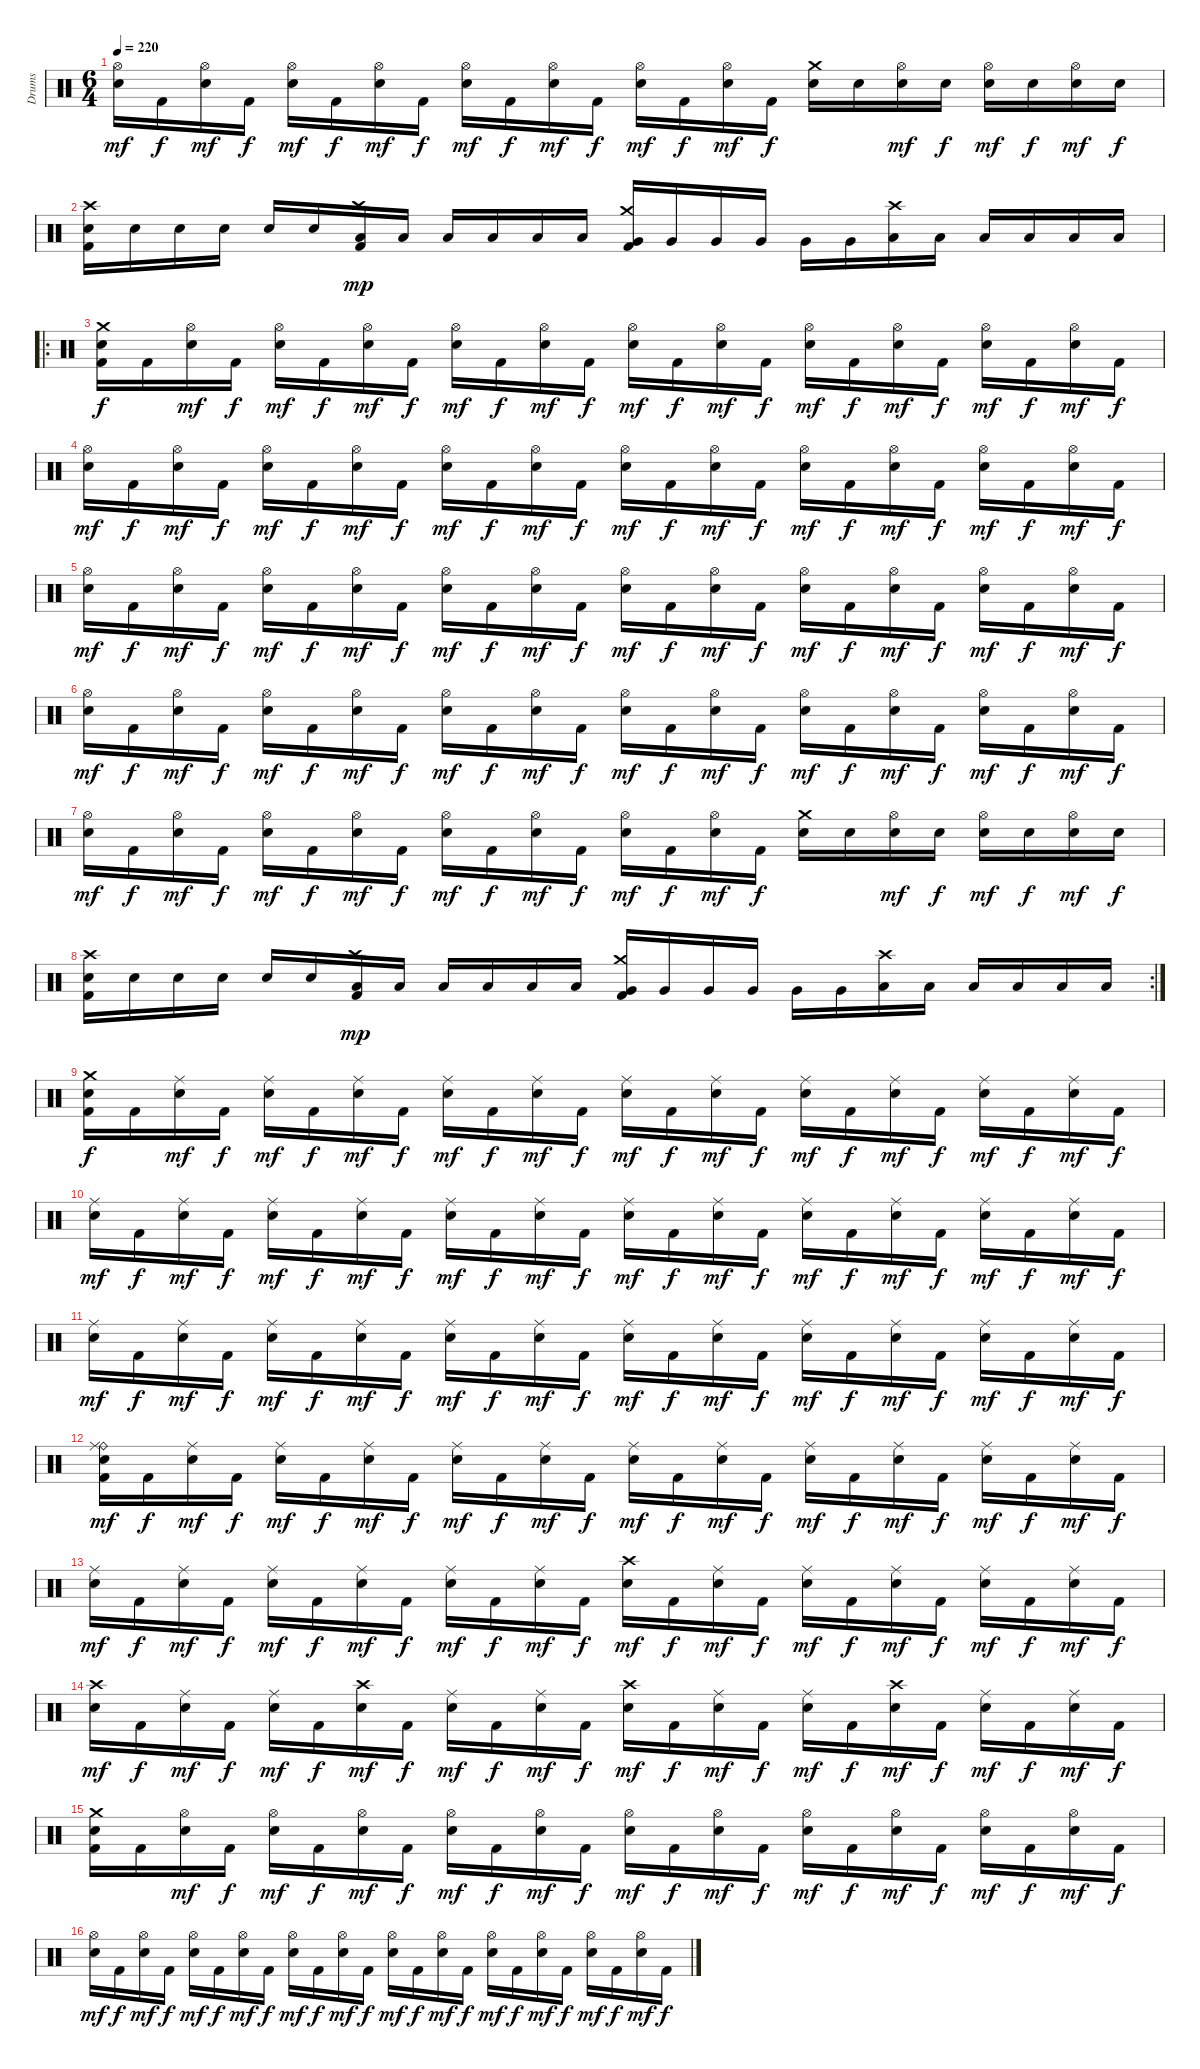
\track ("Drums" "Drums") {instrument percussion}
\staff {score}
\articulation defaults
\ts (6 4)
\tempo 220
\clef neutral
\ks c
("Hi-Hat (open)" "Electric Snare (hit)").16{dy mf} "Kick (hit) 2".16{dy f} ("Hi-Hat (open)" "Electric Snare (hit)").16{dy mf} "Kick (hit) 2".16{dy f} ("Hi-Hat (open)" "Electric Snare (hit)").16{dy mf} "Kick (hit) 2".16{dy f} ("Hi-Hat (open)" "Electric Snare (hit)").16{dy mf} "Kick (hit) 2".16{dy f} ("Hi-Hat (open)" "Electric Snare (hit)").16{dy mf} "Kick (hit) 2".16{dy f} ("Hi-Hat (open)" "Electric Snare (hit)").16{dy mf} "Kick (hit) 2".16{dy f} ("Hi-Hat (open)" "Electric Snare (hit)").16{dy mf} "Kick (hit) 2".16{dy f} ("Hi-Hat (open)" "Electric Snare (hit)").16{dy mf} "Kick (hit) 2".16{dy f} ("Crash medium (hit)" "Electric Snare (hit)").16 "Electric Snare (hit)".16 ("Hi-Hat (open)" "Electric Snare (hit)").16{dy mf} "Electric Snare (hit)".16{dy f} ("Hi-Hat (open)" "Electric Snare (hit)").16{dy mf} "Electric Snare (hit)".16{dy f} ("Hi-Hat (open)" "Electric Snare (hit)").16{dy mf} "Electric Snare (hit)".16{dy f} |
("Crash high (hit)" "Electric Snare (hit)" "Kick (hit) 2").16 "Electric Snare (hit)".16 "Electric Snare (hit)".16 "Electric Snare (hit)".16 "Electric Snare (hit)".16 "Electric Snare (hit)".16 ("Crash high (hit)" "Low Tom (hit)" "Kick (hit) 2").16{dy mp} "Low Tom (hit)".16 "Low Tom (hit)".16 "Low Tom (hit)".16 "Low Tom (hit)".16 "Low Tom (hit)".16 ("Crash medium (hit)" "Very Low Tom (hit)" "Kick (hit) 2").16 "Very Low Tom (hit)".16 "Very Low Tom (hit)".16 "Very Low Tom (hit)".16 "Very Low Tom (hit)".16 "Very Low Tom (hit)".16 ("Crash high (hit)" "Low Floor Tom (hit)").16 "Low Floor Tom (hit)".16 "Low Floor Tom (hit)".16 "Low Floor Tom (hit)".16 "Low Floor Tom (hit)".16 "Low Floor Tom (hit)".16 |
\ro
("Crash medium (hit)" "Electric Snare (hit)" "Kick (hit) 2").16{dy f} "Kick (hit) 2".16 ("Hi-Hat (open)" "Electric Snare (hit)").16{dy mf} "Kick (hit) 2".16{dy f} ("Hi-Hat (open)" "Electric Snare (hit)").16{dy mf} "Kick (hit) 2".16{dy f} ("Hi-Hat (open)" "Electric Snare (hit)").16{dy mf} "Kick (hit) 2".16{dy f} ("Hi-Hat (open)" "Electric Snare (hit)").16{dy mf} "Kick (hit) 2".16{dy f} ("Hi-Hat (open)" "Electric Snare (hit)").16{dy mf} "Kick (hit) 2".16{dy f} ("Hi-Hat (open)" "Electric Snare (hit)").16{dy mf} "Kick (hit) 2".16{dy f} ("Hi-Hat (open)" "Electric Snare (hit)").16{dy mf} "Kick (hit) 2".16{dy f} ("Hi-Hat (open)" "Electric Snare (hit)").16{dy mf} "Kick (hit) 2".16{dy f} ("Hi-Hat (open)" "Electric Snare (hit)").16{dy mf} "Kick (hit) 2".16{dy f} ("Hi-Hat (open)" "Electric Snare (hit)").16{dy mf} "Kick (hit) 2".16{dy f} ("Hi-Hat (open)" "Electric Snare (hit)").16{dy mf} "Kick (hit) 2".16{dy f} |
("Hi-Hat (open)" "Electric Snare (hit)").16{dy mf} "Kick (hit) 2".16{dy f} ("Hi-Hat (open)" "Electric Snare (hit)").16{dy mf} "Kick (hit) 2".16{dy f} ("Hi-Hat (open)" "Electric Snare (hit)").16{dy mf} "Kick (hit) 2".16{dy f} ("Hi-Hat (open)" "Electric Snare (hit)").16{dy mf} "Kick (hit) 2".16{dy f} ("Hi-Hat (open)" "Electric Snare (hit)").16{dy mf} "Kick (hit) 2".16{dy f} ("Hi-Hat (open)" "Electric Snare (hit)").16{dy mf} "Kick (hit) 2".16{dy f} ("Hi-Hat (open)" "Electric Snare (hit)").16{dy mf} "Kick (hit) 2".16{dy f} ("Hi-Hat (open)" "Electric Snare (hit)").16{dy mf} "Kick (hit) 2".16{dy f} ("Hi-Hat (open)" "Electric Snare (hit)").16{dy mf} "Kick (hit) 2".16{dy f} ("Hi-Hat (open)" "Electric Snare (hit)").16{dy mf} "Kick (hit) 2".16{dy f} ("Hi-Hat (open)" "Electric Snare (hit)").16{dy mf} "Kick (hit) 2".16{dy f} ("Hi-Hat (open)" "Electric Snare (hit)").16{dy mf} "Kick (hit) 2".16{dy f} |
("Hi-Hat (open)" "Electric Snare (hit)").16{dy mf} "Kick (hit) 2".16{dy f} ("Hi-Hat (open)" "Electric Snare (hit)").16{dy mf} "Kick (hit) 2".16{dy f} ("Hi-Hat (open)" "Electric Snare (hit)").16{dy mf} "Kick (hit) 2".16{dy f} ("Hi-Hat (open)" "Electric Snare (hit)").16{dy mf} "Kick (hit) 2".16{dy f} ("Hi-Hat (open)" "Electric Snare (hit)").16{dy mf} "Kick (hit) 2".16{dy f} ("Hi-Hat (open)" "Electric Snare (hit)").16{dy mf} "Kick (hit) 2".16{dy f} ("Hi-Hat (open)" "Electric Snare (hit)").16{dy mf} "Kick (hit) 2".16{dy f} ("Hi-Hat (open)" "Electric Snare (hit)").16{dy mf} "Kick (hit) 2".16{dy f} ("Hi-Hat (open)" "Electric Snare (hit)").16{dy mf} "Kick (hit) 2".16{dy f} ("Hi-Hat (open)" "Electric Snare (hit)").16{dy mf} "Kick (hit) 2".16{dy f} ("Hi-Hat (open)" "Electric Snare (hit)").16{dy mf} "Kick (hit) 2".16{dy f} ("Hi-Hat (open)" "Electric Snare (hit)").16{dy mf} "Kick (hit) 2".16{dy f} |
("Hi-Hat (open)" "Electric Snare (hit)").16{dy mf} "Kick (hit) 2".16{dy f} ("Hi-Hat (open)" "Electric Snare (hit)").16{dy mf} "Kick (hit) 2".16{dy f} ("Hi-Hat (open)" "Electric Snare (hit)").16{dy mf} "Kick (hit) 2".16{dy f} ("Hi-Hat (open)" "Electric Snare (hit)").16{dy mf} "Kick (hit) 2".16{dy f} ("Hi-Hat (open)" "Electric Snare (hit)").16{dy mf} "Kick (hit) 2".16{dy f} ("Hi-Hat (open)" "Electric Snare (hit)").16{dy mf} "Kick (hit) 2".16{dy f} ("Hi-Hat (open)" "Electric Snare (hit)").16{dy mf} "Kick (hit) 2".16{dy f} ("Hi-Hat (open)" "Electric Snare (hit)").16{dy mf} "Kick (hit) 2".16{dy f} ("Hi-Hat (open)" "Electric Snare (hit)").16{dy mf} "Kick (hit) 2".16{dy f} ("Hi-Hat (open)" "Electric Snare (hit)").16{dy mf} "Kick (hit) 2".16{dy f} ("Hi-Hat (open)" "Electric Snare (hit)").16{dy mf} "Kick (hit) 2".16{dy f} ("Hi-Hat (open)" "Electric Snare (hit)").16{dy mf} "Kick (hit) 2".16{dy f} |
("Hi-Hat (open)" "Electric Snare (hit)").16{dy mf} "Kick (hit) 2".16{dy f} ("Hi-Hat (open)" "Electric Snare (hit)").16{dy mf} "Kick (hit) 2".16{dy f} ("Hi-Hat (open)" "Electric Snare (hit)").16{dy mf} "Kick (hit) 2".16{dy f} ("Hi-Hat (open)" "Electric Snare (hit)").16{dy mf} "Kick (hit) 2".16{dy f} ("Hi-Hat (open)" "Electric Snare (hit)").16{dy mf} "Kick (hit) 2".16{dy f} ("Hi-Hat (open)" "Electric Snare (hit)").16{dy mf} "Kick (hit) 2".16{dy f} ("Hi-Hat (open)" "Electric Snare (hit)").16{dy mf} "Kick (hit) 2".16{dy f} ("Hi-Hat (open)" "Electric Snare (hit)").16{dy mf} "Kick (hit) 2".16{dy f} ("Crash medium (hit)" "Electric Snare (hit)").16 "Electric Snare (hit)".16 ("Hi-Hat (open)" "Electric Snare (hit)").16{dy mf} "Electric Snare (hit)".16{dy f} ("Hi-Hat (open)" "Electric Snare (hit)").16{dy mf} "Electric Snare (hit)".16{dy f} ("Hi-Hat (open)" "Electric Snare (hit)").16{dy mf} "Electric Snare (hit)".16{dy f} |
\rc 2
("Crash high (hit)" "Electric Snare (hit)" "Kick (hit) 2").16 "Electric Snare (hit)".16 "Electric Snare (hit)".16 "Electric Snare (hit)".16 "Electric Snare (hit)".16 "Electric Snare (hit)".16 ("Crash high (hit)" "Low Tom (hit)" "Kick (hit) 2").16{dy mp} "Low Tom (hit)".16 "Low Tom (hit)".16 "Low Tom (hit)".16 "Low Tom (hit)".16 "Low Tom (hit)".16 ("Crash medium (hit)" "Very Low Tom (hit)" "Kick (hit) 2").16 "Very Low Tom (hit)".16 "Very Low Tom (hit)".16 "Very Low Tom (hit)".16 "Very Low Tom (hit)".16 "Very Low Tom (hit)".16 ("Crash high (hit)" "Low Floor Tom (hit)").16 "Low Floor Tom (hit)".16 "Low Floor Tom (hit)".16 "Low Floor Tom (hit)".16 "Low Floor Tom (hit)".16 "Low Floor Tom (hit)".16 |
("Crash medium (hit)" "Electric Snare (hit)" "Kick (hit) 2").16{dy f} "Kick (hit) 2".16 ("Ride (middle)" "Electric Snare (hit)").16{dy mf} "Kick (hit) 2".16{dy f} ("Ride (middle)" "Electric Snare (hit)").16{dy mf} "Kick (hit) 2".16{dy f} ("Ride (middle)" "Electric Snare (hit)").16{dy mf} "Kick (hit) 2".16{dy f} ("Ride (middle)" "Electric Snare (hit)").16{dy mf} "Kick (hit) 2".16{dy f} ("Ride (middle)" "Electric Snare (hit)").16{dy mf} "Kick (hit) 2".16{dy f} ("Ride (middle)" "Electric Snare (hit)").16{dy mf} "Kick (hit) 2".16{dy f} ("Ride (middle)" "Electric Snare (hit)").16{dy mf} "Kick (hit) 2".16{dy f} ("Ride (middle)" "Electric Snare (hit)").16{dy mf} "Kick (hit) 2".16{dy f} ("Ride (middle)" "Electric Snare (hit)").16{dy mf} "Kick (hit) 2".16{dy f} ("Ride (middle)" "Electric Snare (hit)").16{dy mf} "Kick (hit) 2".16{dy f} ("Ride (middle)" "Electric Snare (hit)").16{dy mf} "Kick (hit) 2".16{dy f} |
("Ride (middle)" "Electric Snare (hit)").16{dy mf} "Kick (hit) 2".16{dy f} ("Ride (middle)" "Electric Snare (hit)").16{dy mf} "Kick (hit) 2".16{dy f} ("Ride (middle)" "Electric Snare (hit)").16{dy mf} "Kick (hit) 2".16{dy f} ("Ride (middle)" "Electric Snare (hit)").16{dy mf} "Kick (hit) 2".16{dy f} ("Ride (middle)" "Electric Snare (hit)").16{dy mf} "Kick (hit) 2".16{dy f} ("Ride (middle)" "Electric Snare (hit)").16{dy mf} "Kick (hit) 2".16{dy f} ("Ride (middle)" "Electric Snare (hit)").16{dy mf} "Kick (hit) 2".16{dy f} ("Ride (middle)" "Electric Snare (hit)").16{dy mf} "Kick (hit) 2".16{dy f} ("Ride (middle)" "Electric Snare (hit)").16{dy mf} "Kick (hit) 2".16{dy f} ("Ride (middle)" "Electric Snare (hit)").16{dy mf} "Kick (hit) 2".16{dy f} ("Ride (middle)" "Electric Snare (hit)").16{dy mf} "Kick (hit) 2".16{dy f} ("Ride (middle)" "Electric Snare (hit)").16{dy mf} "Kick (hit) 2".16{dy f} |
("Ride (middle)" "Electric Snare (hit)").16{dy mf} "Kick (hit) 2".16{dy f} ("Ride (middle)" "Electric Snare (hit)").16{dy mf} "Kick (hit) 2".16{dy f} ("Ride (middle)" "Electric Snare (hit)").16{dy mf} "Kick (hit) 2".16{dy f} ("Ride (middle)" "Electric Snare (hit)").16{dy mf} "Kick (hit) 2".16{dy f} ("Ride (middle)" "Electric Snare (hit)").16{dy mf} "Kick (hit) 2".16{dy f} ("Ride (middle)" "Electric Snare (hit)").16{dy mf} "Kick (hit) 2".16{dy f} ("Ride (middle)" "Electric Snare (hit)").16{dy mf} "Kick (hit) 2".16{dy f} ("Ride (middle)" "Electric Snare (hit)").16{dy mf} "Kick (hit) 2".16{dy f} ("Ride (middle)" "Electric Snare (hit)").16{dy mf} "Kick (hit) 2".16{dy f} ("Ride (middle)" "Electric Snare (hit)").16{dy mf} "Kick (hit) 2".16{dy f} ("Ride (middle)" "Electric Snare (hit)").16{dy mf} "Kick (hit) 2".16{dy f} ("Ride (middle)" "Electric Snare (hit)").16{dy mf} "Kick (hit) 2".16{dy f} |
("Ride (bell)" "Ride (middle)" "Electric Snare (hit)" "Kick (hit) 2").16{dy mf} "Kick (hit) 2".16{dy f} ("Ride (middle)" "Electric Snare (hit)").16{dy mf} "Kick (hit) 2".16{dy f} ("Ride (middle)" "Electric Snare (hit)").16{dy mf} "Kick (hit) 2".16{dy f} ("Ride (middle)" "Electric Snare (hit)").16{dy mf} "Kick (hit) 2".16{dy f} ("Ride (middle)" "Electric Snare (hit)").16{dy mf} "Kick (hit) 2".16{dy f} ("Ride (middle)" "Electric Snare (hit)").16{dy mf} "Kick (hit) 2".16{dy f} ("Ride (middle)" "Electric Snare (hit)").16{dy mf} "Kick (hit) 2".16{dy f} ("Ride (middle)" "Electric Snare (hit)").16{dy mf} "Kick (hit) 2".16{dy f} ("Ride (middle)" "Electric Snare (hit)").16{dy mf} "Kick (hit) 2".16{dy f} ("Ride (middle)" "Electric Snare (hit)").16{dy mf} "Kick (hit) 2".16{dy f} ("Ride (middle)" "Electric Snare (hit)").16{dy mf} "Kick (hit) 2".16{dy f} ("Ride (middle)" "Electric Snare (hit)").16{dy mf} "Kick (hit) 2".16{dy f} |
("Ride (middle)" "Electric Snare (hit)").16{dy mf} "Kick (hit) 2".16{dy f} ("Ride (middle)" "Electric Snare (hit)").16{dy mf} "Kick (hit) 2".16{dy f} ("Ride (middle)" "Electric Snare (hit)").16{dy mf} "Kick (hit) 2".16{dy f} ("Ride (middle)" "Electric Snare (hit)").16{dy mf} "Kick (hit) 2".16{dy f} ("Ride (middle)" "Electric Snare (hit)").16{dy mf} "Kick (hit) 2".16{dy f} ("Ride (middle)" "Electric Snare (hit)").16{dy mf} "Kick (hit) 2".16{dy f} ("Crash high (hit)" "Electric Snare (hit)").16{dy mf} "Kick (hit) 2".16{dy f} ("Ride (middle)" "Electric Snare (hit)").16{dy mf} "Kick (hit) 2".16{dy f} ("Ride (middle)" "Electric Snare (hit)").16{dy mf} "Kick (hit) 2".16{dy f} ("Ride (middle)" "Electric Snare (hit)").16{dy mf} "Kick (hit) 2".16{dy f} ("Ride (middle)" "Electric Snare (hit)").16{dy mf} "Kick (hit) 2".16{dy f} ("Ride (middle)" "Electric Snare (hit)").16{dy mf} "Kick (hit) 2".16{dy f} |
("Crash high (hit)" "Electric Snare (hit)").16{dy mf} "Kick (hit) 2".16{dy f} ("Ride (middle)" "Electric Snare (hit)").16{dy mf} "Kick (hit) 2".16{dy f} ("Ride (middle)" "Electric Snare (hit)").16{dy mf} "Kick (hit) 2".16{dy f} ("Crash high (hit)" "Electric Snare (hit)").16{dy mf} "Kick (hit) 2".16{dy f} ("Ride (middle)" "Electric Snare (hit)").16{dy mf} "Kick (hit) 2".16{dy f} ("Ride (middle)" "Electric Snare (hit)").16{dy mf} "Kick (hit) 2".16{dy f} ("Crash high (hit)" "Electric Snare (hit)").16{dy mf} "Kick (hit) 2".16{dy f} ("Ride (middle)" "Electric Snare (hit)").16{dy mf} "Kick (hit) 2".16{dy f} ("Ride (middle)" "Electric Snare (hit)").16{dy mf} "Kick (hit) 2".16{dy f} ("Crash high (hit)" "Electric Snare (hit)").16{dy mf} "Kick (hit) 2".16{dy f} ("Ride (middle)" "Electric Snare (hit)").16{dy mf} "Kick (hit) 2".16{dy f} ("Ride (middle)" "Electric Snare (hit)").16{dy mf} "Kick (hit) 2".16{dy f} |
("Crash medium (hit)" "Electric Snare (hit)" "Kick (hit) 2").16 "Kick (hit) 2".16 ("Hi-Hat (open)" "Electric Snare (hit)").16{dy mf} "Kick (hit) 2".16{dy f} ("Hi-Hat (open)" "Electric Snare (hit)").16{dy mf} "Kick (hit) 2".16{dy f} ("Hi-Hat (open)" "Electric Snare (hit)").16{dy mf} "Kick (hit) 2".16{dy f} ("Hi-Hat (open)" "Electric Snare (hit)").16{dy mf} "Kick (hit) 2".16{dy f} ("Hi-Hat (open)" "Electric Snare (hit)").16{dy mf} "Kick (hit) 2".16{dy f} ("Hi-Hat (open)" "Electric Snare (hit)").16{dy mf} "Kick (hit) 2".16{dy f} ("Hi-Hat (open)" "Electric Snare (hit)").16{dy mf} "Kick (hit) 2".16{dy f} ("Hi-Hat (open)" "Electric Snare (hit)").16{dy mf} "Kick (hit) 2".16{dy f} ("Hi-Hat (open)" "Electric Snare (hit)").16{dy mf} "Kick (hit) 2".16{dy f} ("Hi-Hat (open)" "Electric Snare (hit)").16{dy mf} "Kick (hit) 2".16{dy f} ("Hi-Hat (open)" "Electric Snare (hit)").16{dy mf} "Kick (hit) 2".16{dy f} |
("Hi-Hat (open)" "Electric Snare (hit)").16{dy mf} "Kick (hit) 2".16{dy f} ("Hi-Hat (open)" "Electric Snare (hit)").16{dy mf} "Kick (hit) 2".16{dy f} ("Hi-Hat (open)" "Electric Snare (hit)").16{dy mf} "Kick (hit) 2".16{dy f} ("Hi-Hat (open)" "Electric Snare (hit)").16{dy mf} "Kick (hit) 2".16{dy f} ("Hi-Hat (open)" "Electric Snare (hit)").16{dy mf} "Kick (hit) 2".16{dy f} ("Hi-Hat (open)" "Electric Snare (hit)").16{dy mf} "Kick (hit) 2".16{dy f} ("Hi-Hat (open)" "Electric Snare (hit)").16{dy mf} "Kick (hit) 2".16{dy f} ("Hi-Hat (open)" "Electric Snare (hit)").16{dy mf} "Kick (hit) 2".16{dy f} ("Hi-Hat (open)" "Electric Snare (hit)").16{dy mf} "Kick (hit) 2".16{dy f} ("Hi-Hat (open)" "Electric Snare (hit)").16{dy mf} "Kick (hit) 2".16{dy f} ("Hi-Hat (open)" "Electric Snare (hit)").16{dy mf} "Kick (hit) 2".16{dy f} ("Hi-Hat (open)" "Electric Snare (hit)").16{dy mf} "Kick (hit) 2".16{dy f}
